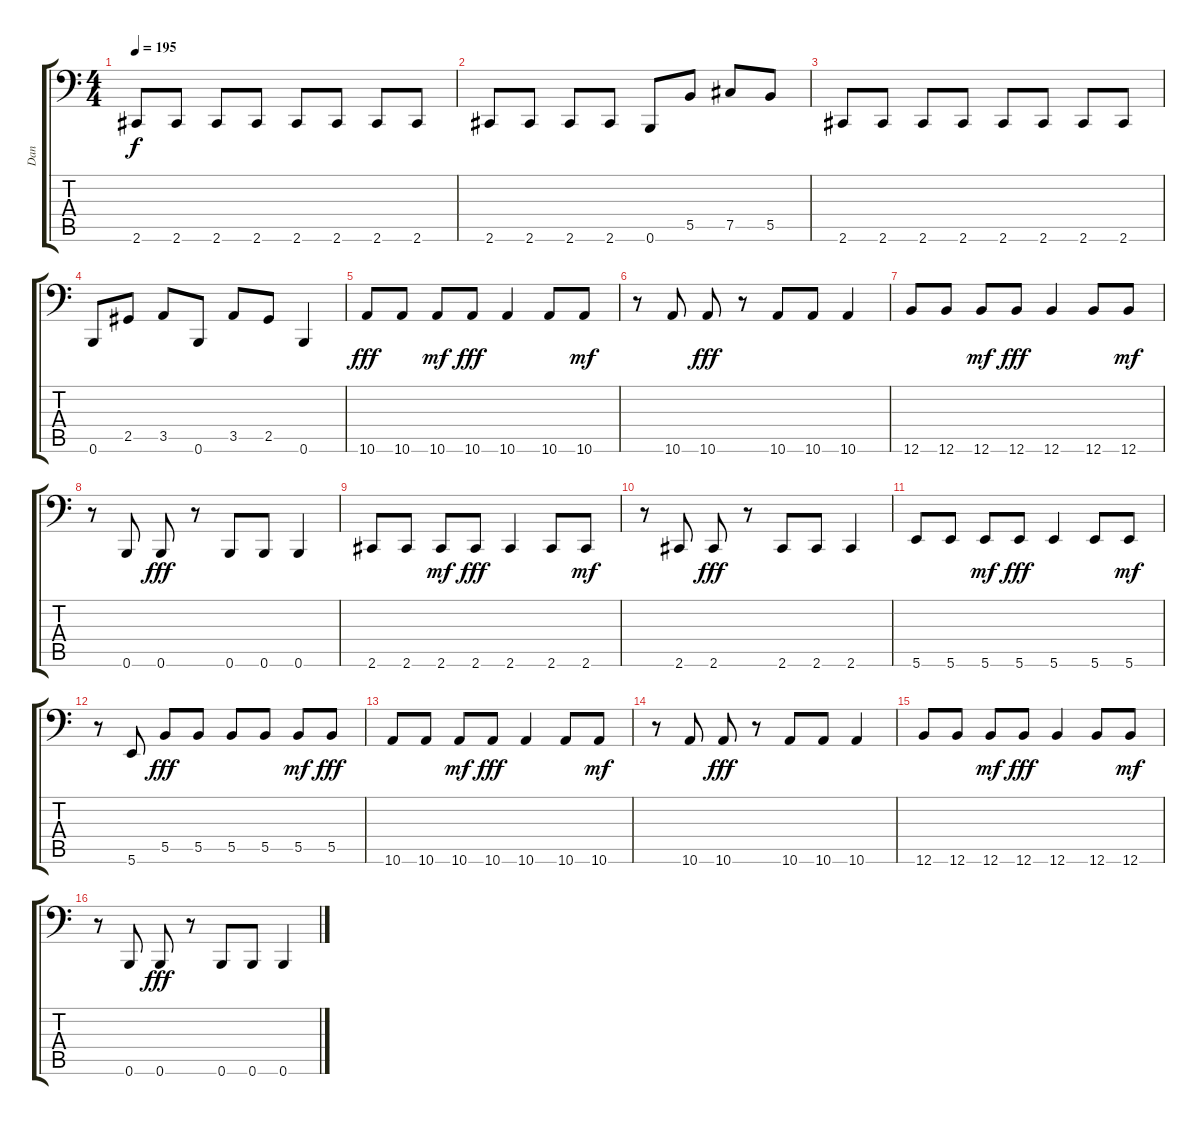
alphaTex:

\track ("Dan" "Dan") {instrument electricbassfinger}
\staff {score tabs}
\tuning (Db3 Ab2 E2 B1 Gb1 B0) {hide}
\ts (4 4)
\tempo 195
\clef f4
\ks c
2.6.8{dy f} 2.6.8 2.6.8 2.6.8 2.6.8 2.6.8 2.6.8 2.6.8 |
2.6.8 2.6.8 2.6.8 2.6.8 0.6.8 5.5.8 7.5.8 5.5.8 |
2.6.8 2.6.8 2.6.8 2.6.8 2.6.8 2.6.8 2.6.8 2.6.8 |
0.6.8 2.5.8 3.5.8 0.6.8 3.5.8 2.5.8 0.6.4 |
10.6.8{dy fff} 10.6.8 10.6.8{dy mf} 10.6.8{dy fff} 10.6.4 10.6.8 10.6.8{dy mf} |
r.8 10.6.8 10.6.8{dy fff} r.8 10.6.8 10.6.8 10.6.4 |
12.6.8 12.6.8 12.6.8{dy mf} 12.6.8{dy fff} 12.6.4 12.6.8 12.6.8{dy mf} |
r.8 0.6.8 0.6.8{dy fff} r.8 0.6.8 0.6.8 0.6.4 |
2.6.8 2.6.8 2.6.8{dy mf} 2.6.8{dy fff} 2.6.4 2.6.8 2.6.8{dy mf} |
r.8 2.6.8 2.6.8{dy fff} r.8 2.6.8 2.6.8 2.6.4 |
5.6.8 5.6.8 5.6.8{dy mf} 5.6.8{dy fff} 5.6.4 5.6.8 5.6.8{dy mf} |
r.8 5.6.8 5.5.8{dy fff} 5.5.8 5.5.8 5.5.8 5.5.8{dy mf} 5.5.8{dy fff} |
10.6.8 10.6.8 10.6.8{dy mf} 10.6.8{dy fff} 10.6.4 10.6.8 10.6.8{dy mf} |
r.8 10.6.8 10.6.8{dy fff} r.8 10.6.8 10.6.8 10.6.4 |
12.6.8 12.6.8 12.6.8{dy mf} 12.6.8{dy fff} 12.6.4 12.6.8 12.6.8{dy mf} |
r.8 0.6.8 0.6.8{dy fff} r.8 0.6.8 0.6.8 0.6.4
